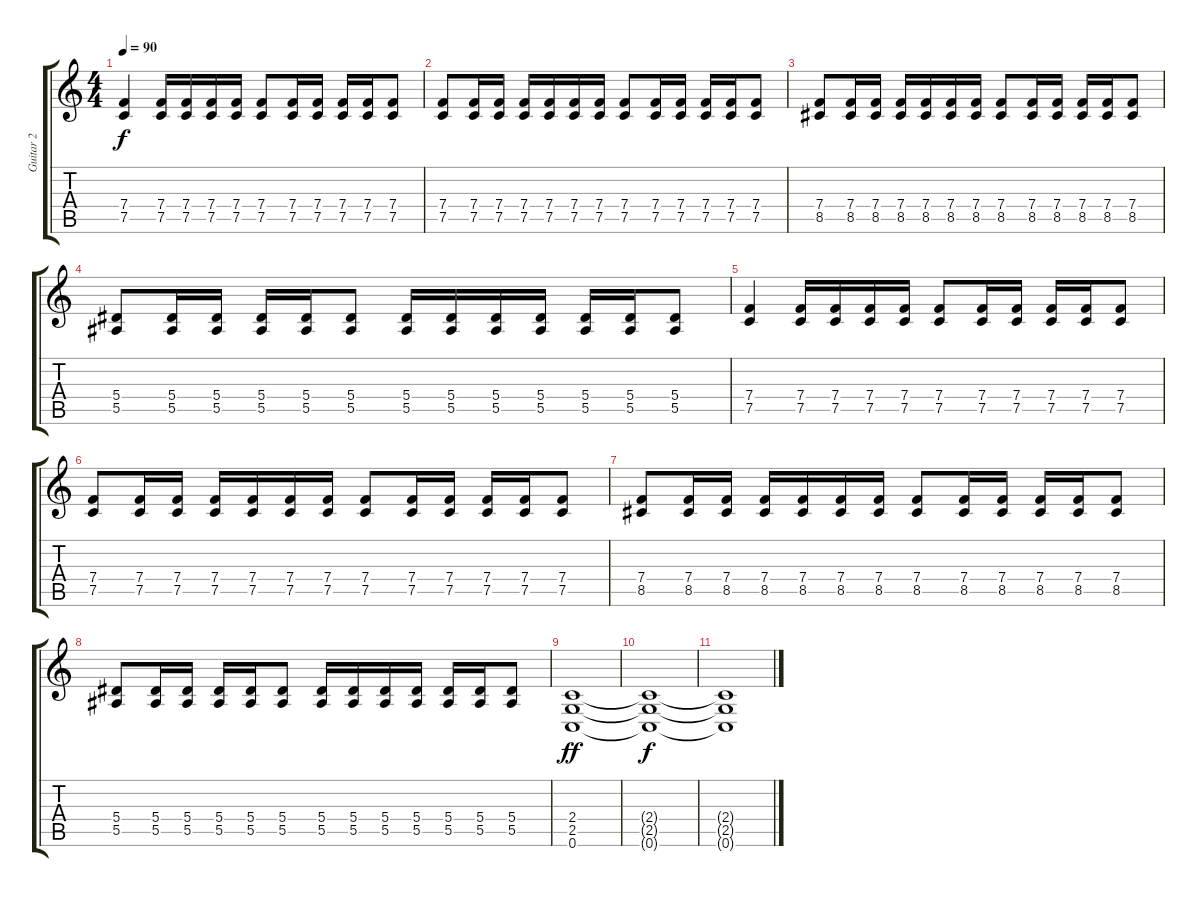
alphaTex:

\track ("Guitar 2" "Guitar 2") {instrument distortionguitar}
\staff {score tabs}
\tuning (C4 G3 Eb3 Bb2 F2 C2) {hide}
\ts (4 4)
\tempo 90
\clef g2
\ks c
(7.4 7.5).4{dy f} (7.4 7.5).16 (7.4 7.5).16 (7.4 7.5).16 (7.4 7.5).16 (7.4 7.5).8 (7.4 7.5).16 (7.4 7.5).16 (7.4 7.5).16 (7.4 7.5).16 (7.4 7.5).8 |
(7.4 7.5).8 (7.4 7.5).16 (7.4 7.5).16 (7.4 7.5).16 (7.4 7.5).16 (7.4 7.5).16 (7.4 7.5).16 (7.4 7.5).8 (7.4 7.5).16 (7.4 7.5).16 (7.4 7.5).16 (7.4 7.5).16 (7.4 7.5).8 |
(7.4 8.5).8 (7.4 8.5).16 (7.4 8.5).16 (7.4 8.5).16 (7.4 8.5).16 (7.4 8.5).16 (7.4 8.5).16 (7.4 8.5).8 (7.4 8.5).16 (7.4 8.5).16 (7.4 8.5).16 (7.4 8.5).16 (7.4 8.5).8 |
(5.4 5.5).8 (5.4 5.5).16 (5.4 5.5).16 (5.4 5.5).16 (5.4 5.5).16 (5.4 5.5).8 (5.4 5.5).16 (5.4 5.5).16 (5.4 5.5).16 (5.4 5.5).16 (5.4 5.5).16 (5.4 5.5).16 (5.4 5.5).8 |
(7.4 7.5).4 (7.4 7.5).16 (7.4 7.5).16 (7.4 7.5).16 (7.4 7.5).16 (7.4 7.5).8 (7.4 7.5).16 (7.4 7.5).16 (7.4 7.5).16 (7.4 7.5).16 (7.4 7.5).8 |
(7.4 7.5).8 (7.4 7.5).16 (7.4 7.5).16 (7.4 7.5).16 (7.4 7.5).16 (7.4 7.5).16 (7.4 7.5).16 (7.4 7.5).8 (7.4 7.5).16 (7.4 7.5).16 (7.4 7.5).16 (7.4 7.5).16 (7.4 7.5).8 |
(7.4 8.5).8 (7.4 8.5).16 (7.4 8.5).16 (7.4 8.5).16 (7.4 8.5).16 (7.4 8.5).16 (7.4 8.5).16 (7.4 8.5).8 (7.4 8.5).16 (7.4 8.5).16 (7.4 8.5).16 (7.4 8.5).16 (7.4 8.5).8 |
(5.4 5.5).8 (5.4 5.5).16 (5.4 5.5).16 (5.4 5.5).16 (5.4 5.5).16 (5.4 5.5).8 (5.4 5.5).16 (5.4 5.5).16 (5.4 5.5).16 (5.4 5.5).16 (5.4 5.5).16 (5.4 5.5).16 (5.4 5.5).8 |
(2.4 2.5 0.6).1{dy ff} |
(2.4{t} 2.5{t} 0.6{t}).1{dy f} |
(2.4{t} 2.5{t} 0.6{t}).1
